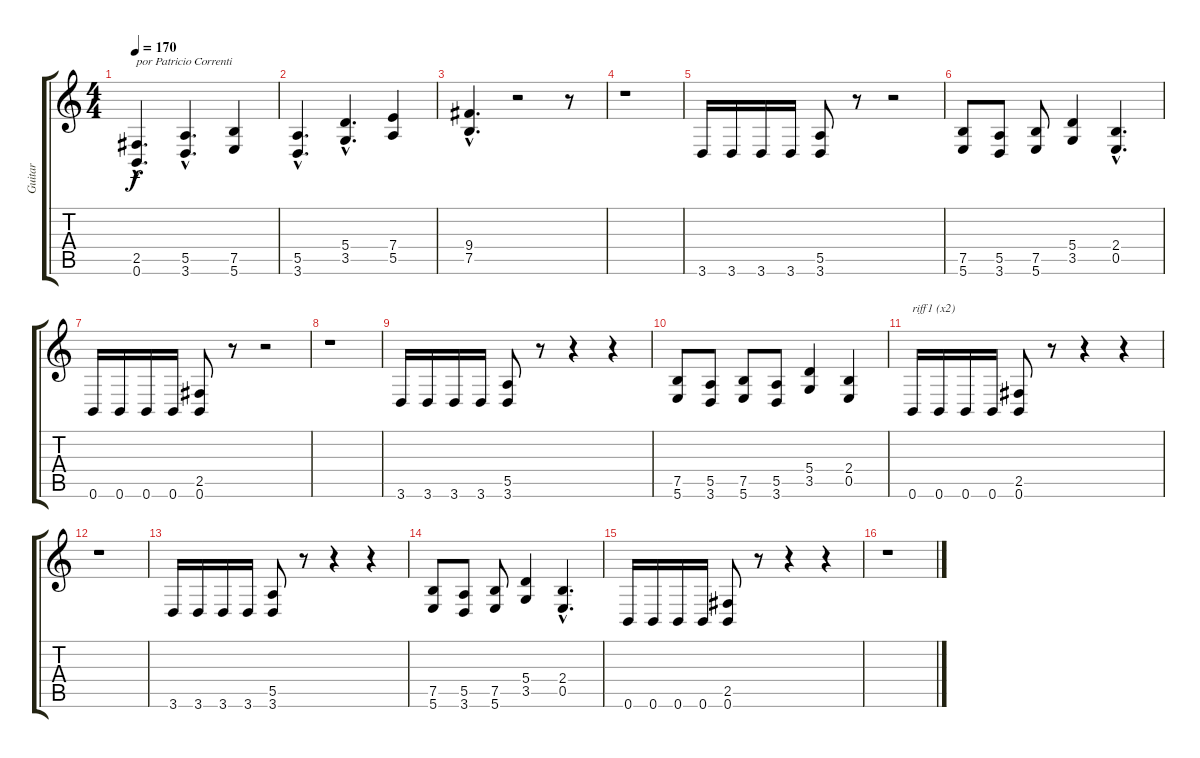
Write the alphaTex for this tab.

\track ("Guitar" "Guitar") {instrument distortionguitar}
\staff {score tabs}
\tuning (B3 Gb3 D3 A2 E2 B1) {hide}
\ts (4 4)
\tempo 170
\clef g2
\ks c
(2.5{hac} 0.6{hac}).4{d txt "por Patricio Correnti" dy f instrument distortionguitar} (5.5{hac} 3.6{hac}).4{d} (7.5 5.6).4 |
(5.5{hac} 3.6{hac}).4{d} (5.4{hac} 3.5{hac}).4{d} (7.4 5.5).4 |
(9.4{hac} 7.5{hac}).4{d} r.2 r.8 |
r.1 |
3.6.16 3.6.16 3.6.16 3.6.16 (5.5 3.6).8 r.8 r.2 |
(7.5 5.6).8 (5.5 3.6).8 (7.5 5.6).8 (5.4 3.5).4 (2.4{hac} 0.5{hac}).4{d} |
0.6.16 0.6.16 0.6.16 0.6.16 (2.5 0.6).8 r.8 r.2 |
r.1 |
3.6.16 3.6.16 3.6.16 3.6.16 (5.5 3.6).8 r.8 r.4 r.4 |
(7.5 5.6).8 (5.5 3.6).8 (7.5 5.6).8 (5.5 3.6).8 (5.4 3.5).4 (2.4 0.5).4 |
0.6.16{txt "riff1 (x2)"} 0.6.16 0.6.16 0.6.16 (2.5 0.6).8 r.8 r.4 r.4 |
r.1 |
3.6.16 3.6.16 3.6.16 3.6.16 (5.5 3.6).8 r.8 r.4 r.4 |
(7.5 5.6).8 (5.5 3.6).8 (7.5 5.6).8 (5.4 3.5).4 (2.4{hac} 0.5{hac}).4{d} |
0.6.16 0.6.16 0.6.16 0.6.16 (2.5 0.6).8 r.8 r.4 r.4 |
r.1
